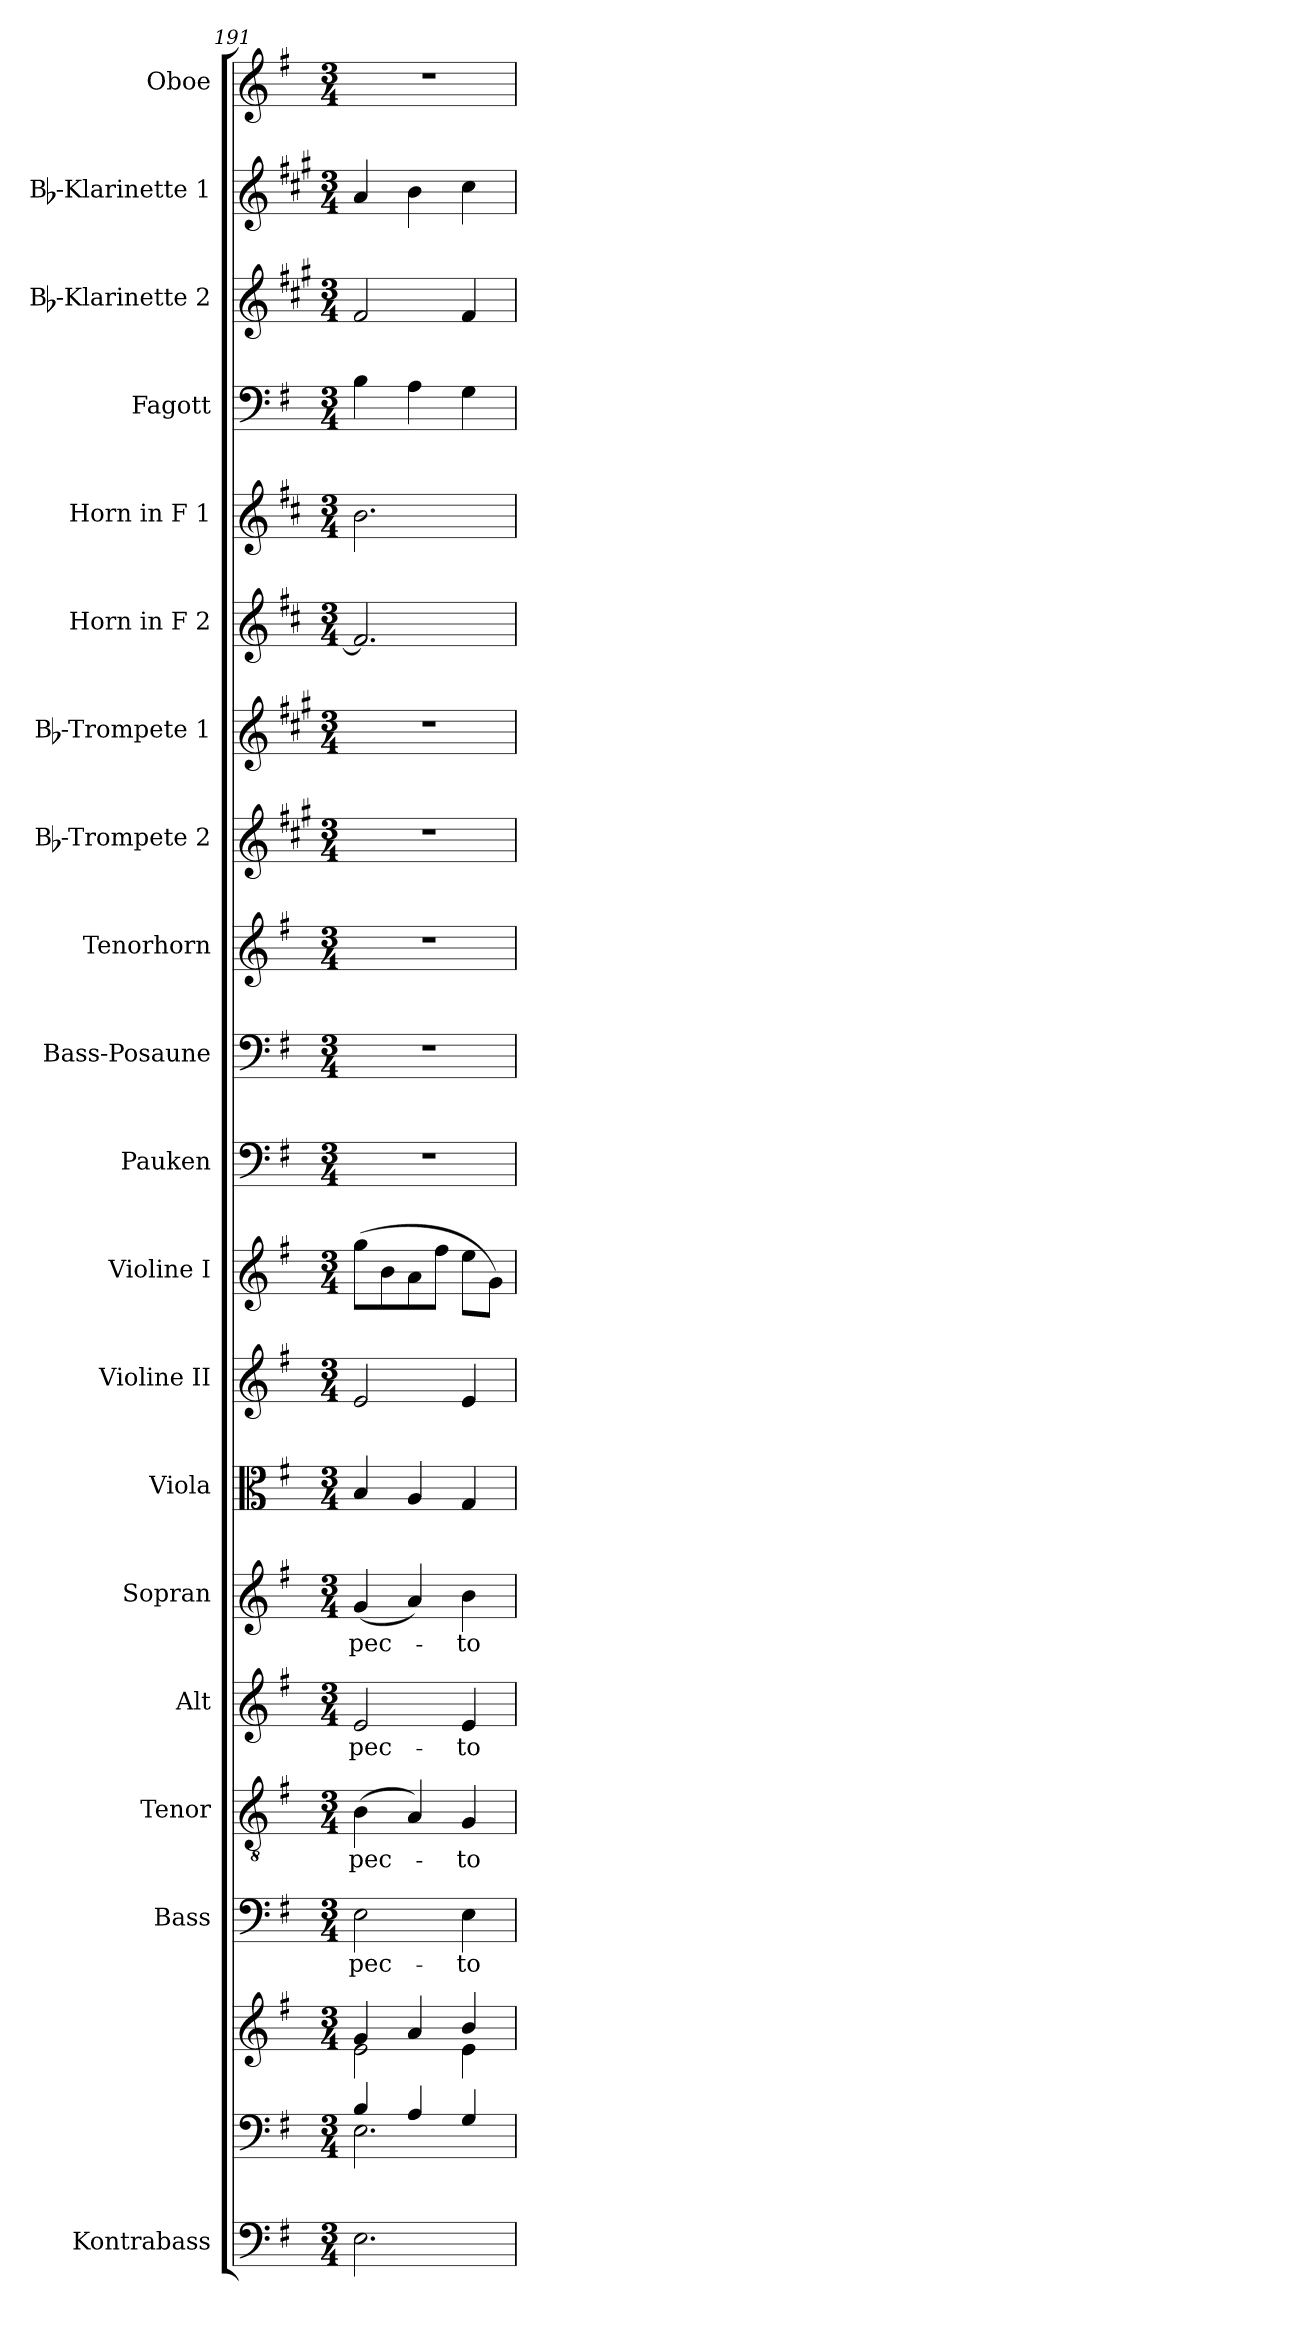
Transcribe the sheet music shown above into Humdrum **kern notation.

**kern	**kern	**kern	**kern	**text	**kern	**text	**kern	**text	**kern	**text	**kern	**kern	**kern	**kern	**kern	**kern	**kern	**kern	**kern	**kern	**kern	**kern	**kern	**kern
*part20	*part19	*part19	*part18	*part18	*part17	*part17	*part16	*part16	*part15	*part15	*part14	*part13	*part12	*part11	*part10	*part9	*part8	*part7	*part6	*part5	*part4	*part3	*part2	*part1
*staff21	*staff20	*staff19	*staff18	*staff18	*staff17	*staff17	*staff16	*staff16	*staff15	*staff15	*staff14	*staff13	*staff12	*staff11	*staff10	*staff9	*staff8	*staff7	*staff6	*staff5	*staff4	*staff3	*staff2	*staff1
*I"Kontrabass	*	*	*I"Bass	*	*I"Tenor	*	*I"Alt	*	*I"Sopran	*	*I"Viola	*I"Violine II	*I"Violine I	*I"Pauken	*I"Bass-Posaune	*I"Tenorhorn	*I"Bb-Trompete 2	*I"Bb-Trompete 1	*I"Horn in F 2	*I"Horn in F 1	*I"Fagott	*I"Bb-Klarinette 2	*I"Bb-Klarinette 1	*I"Oboe
*I'Kb.	*	*	*I'B.	*	*I'T.	*	*I'A.	*	*I'S.	*	*I'Vla.	*I'Vl. II	*I'Vl. I	*I'Pk.	*I'B. Pos.	*I'T. Hrn.	*I'Bb Trp. 2	*I'Bb Trp. 1	*	*	*I'Fg.	*I'Bb Kl. 2	*I'Bb Kl. 1	*I'Ob.
*clefF4	*clefF4	*clefG2	*clefF4	*	*clefGv2	*	*clefG2	*	*clefG2	*	*clefC3	*clefG2	*clefG2	*clefF4	*clefF4	*clefG2	*clefG2	*clefG2	*clefG2	*clefG2	*clefF4	*clefG2	*clefG2	*clefG2
*ITrd7c12	*	*	*	*	*	*	*	*	*	*	*	*	*	*	*	*ITrd8c14	*ITrd1c2	*ITrd1c2	*ITrd4c7	*ITrd4c7	*	*ITrd1c2	*ITrd1c2	*
*k[f#]	*k[f#]	*k[f#]	*k[f#]	*	*k[f#]	*	*k[f#]	*	*k[f#]	*	*k[f#]	*k[f#]	*k[f#]	*k[f#]	*k[f#]	*k[f#]	*k[f#]	*k[f#]	*k[f#]	*k[f#]	*k[f#]	*k[f#]	*k[f#]	*k[f#]
*G:	*G:	*G:	*G:	*	*G:	*	*G:	*	*G:	*	*G:	*G:	*G:	*G:	*G:	*G:	*G:	*G:	*G:	*G:	*G:	*G:	*G:	*G:
*M3/4	*M3/4	*M3/4	*M3/4	*	*M3/4	*	*M3/4	*	*M3/4	*	*M3/4	*M3/4	*M3/4	*M3/4	*M3/4	*M3/4	*M3/4	*M3/4	*M3/4	*M3/4	*M3/4	*M3/4	*M3/4	*M3/4
=191	=191	=191	=191	=191	=191	=191	=191	=191	=191	=191	=191	=191	=191	=191	=191	=191	=191	=191	=191	=191	=191	=191	=191	=191
*	*^	*^	*	*	*	*	*	*	*	*	*	*	*	*	*	*	*	*	*	*	*	*	*	*
!	!	!	!	!	!	!LO:LY:b	!	!LO:LY:b	!	!LO:LY:b	!	!LO:LY:b	!	!	!	!	!	!	!	!	!	!	!	!	!	!
2.EE\	4B/	2.E\	4g/	2e\	2E\	-pec-	(>4B\	-pec-	2e/	-pec-	(<4g/	-pec-	4B/	2e/	(>8gg\L	2.r	2.r	2.r	2.r	2.r	2.B/]	2.e\	4B\	2e/	4g/	2.r
.	.	.	.	.	.	.	.	.	.	.	.	.	.	.	8b\	.	.	.	.	.	.	.	.	.	.	.
.	4A/	.	4a/	.	.	.	4A/)	.	.	.	4a/)	.	4A/	.	8a\	.	.	.	.	.	.	.	4A\	.	4a\	.
.	.	.	.	.	.	.	.	.	.	.	.	.	.	.	8ff#\J	.	.	.	.	.	.	.	.	.	.	.
!	!	!	!	!	!	!LO:LY:b	!	!LO:LY:b	!	!LO:LY:b	!	!LO:LY:b	!	!	!	!	!	!	!	!	!	!	!	!	!	!
.	4G/	.	4b/	4e\	4E\	-to	4G/	-to	4e/	-to	4b\	-to	4G/	4e/	8ee\L	.	.	.	.	.	.	.	4G\	4e/	4b\	.
.	.	.	.	.	.	.	.	.	.	.	.	.	.	.	8g\J)	.	.	.	.	.	.	.	.	.	.	.
*	*v	*v	*	*	*	*	*	*	*	*	*	*	*	*	*	*	*	*	*	*	*	*	*	*	*	*
*	*	*v	*v	*	*	*	*	*	*	*	*	*	*	*	*	*	*	*	*	*	*	*	*	*	*
=	=	=	=	=	=	=	=	=	=	=	=	=	=	=	=	=	=	=	=	=	=	=	=	=
*-	*-	*-	*-	*-	*-	*-	*-	*-	*-	*-	*-	*-	*-	*-	*-	*-	*-	*-	*-	*-	*-	*-	*-	*-
